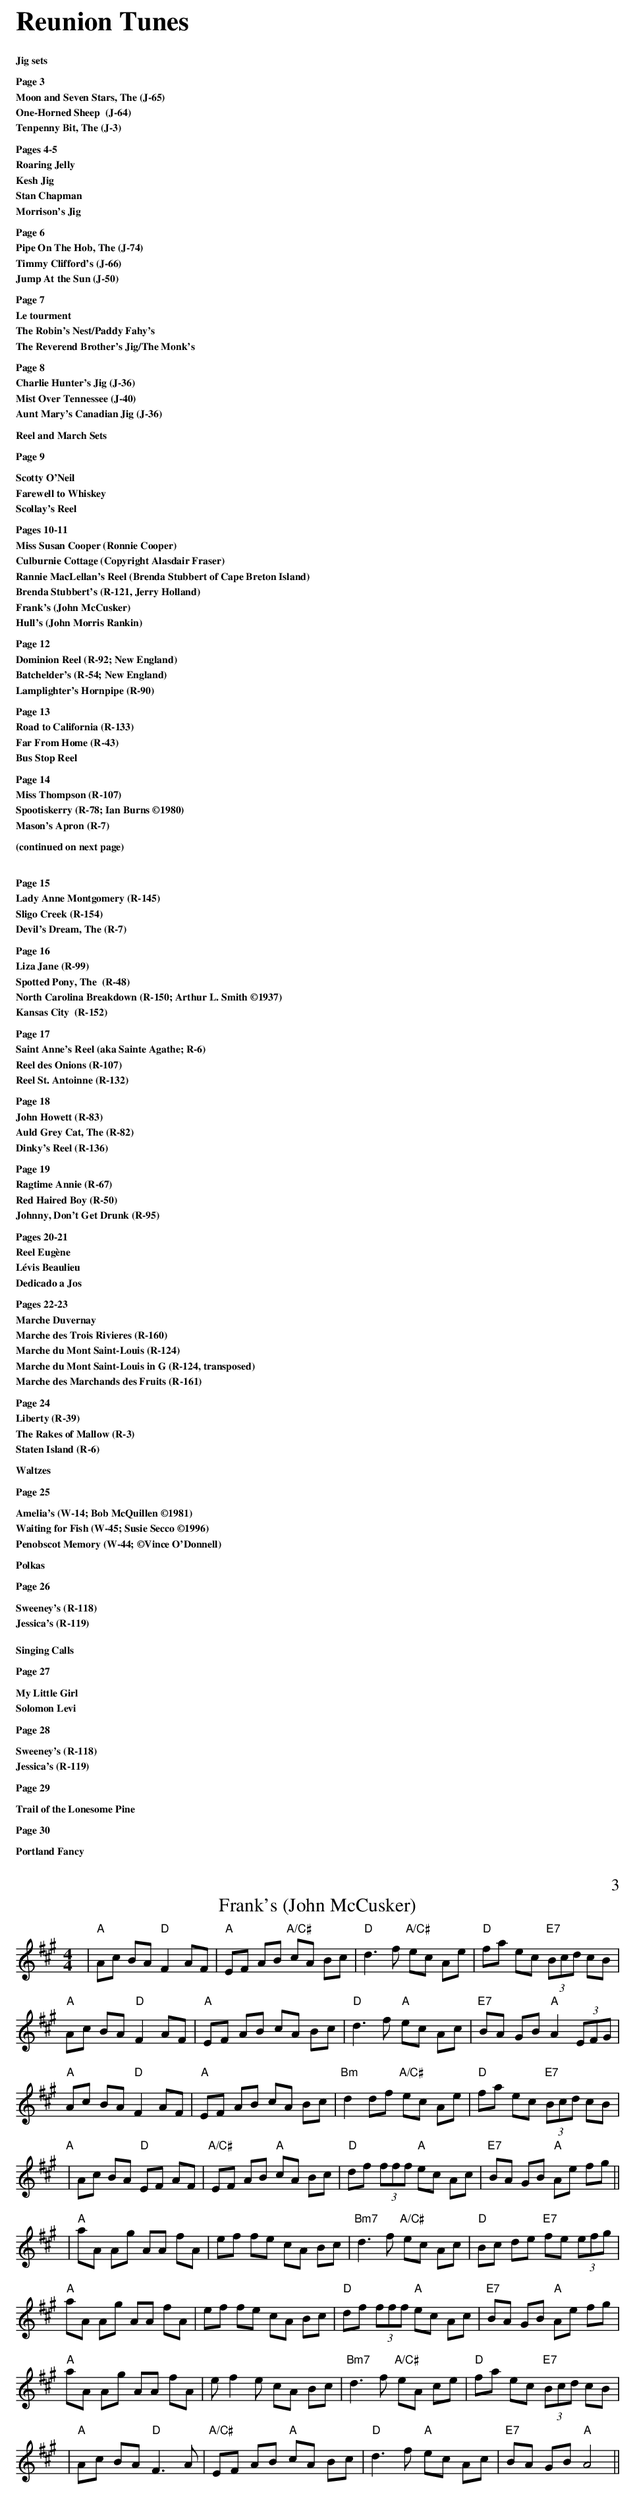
X:1
T: Frank's (John McCusker)
M: 4/4
L: 1/8
K: Amaj
|"A"Ac BA "D"F2 AF|"A"EF AB "A/C#"cA Bc |"D"d3 f "A/C#"ec Ae |"D"fa ec "E7"(3Bcd cB |
"A"Ac BA "D"F2 AF|"A"EF AB cA Bc |"D"d3 f "A"ec Ac |"E7"BA GB "A"A2 (3EFG |
"A"Ac BA "D"F2 AF|"A"EF AB cA Bc |"Bm"d2 df "A/C#"ec Ae |"D"fa ec "E7"(3Bcd cB|
"A"|Ac BA "D"EF AF |"A/C#"EF AB "A"cA Bc |"D"df (3fff "A"ec Ac|"E7"BA GB "A"Ae fg||
|"A"aA Ag AA fA |ef fe cA Bc |"Bm7"d3 f "A/C#"ec Ac |"D"Bc de "E7"fe (3efg |
"A"aA Ag AA fA |ef fe cA Bc |"D"df (3fff "A"ec Ac |"E7"BA GB "A"Ae fg |
"A"aA Ag AA fA |e f2 e cA Bc |"Bm7"d3 f "A/C#"eA ce |"D"fa ec "E7"(3Bcd cB|
|"A"Ac BA "D"F3 A |"A/C#"EF AB "A"cA Bc |"D"d3 f "A"ec Ac |"E7"BA GB "A"A4 ||
